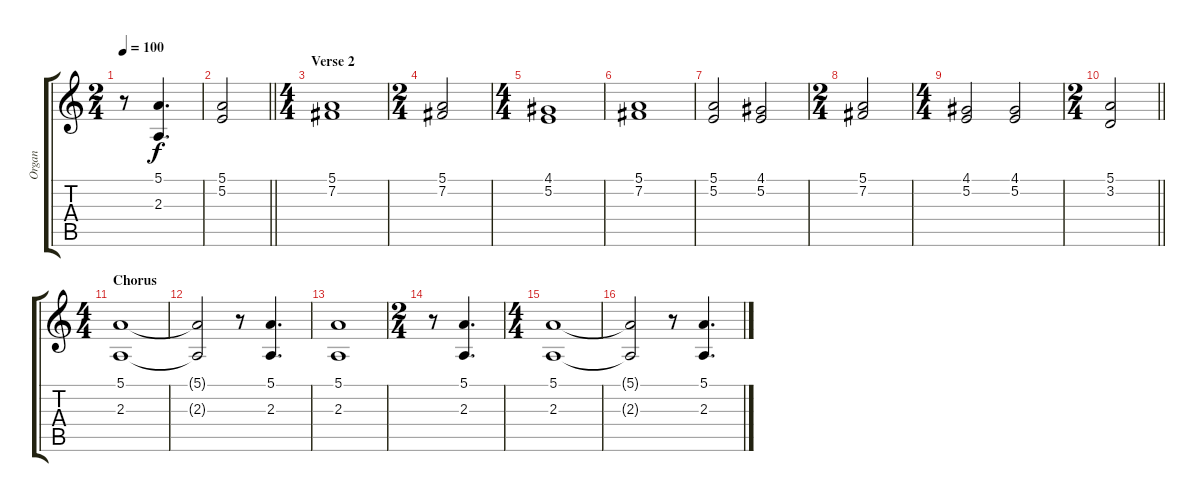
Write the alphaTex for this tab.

\track ("Organ" "Organ") {instrument percussiveorgan}
\staff {score tabs}
\tuning (E4 B3 G3 D3 A2 E2) {hide}
\ts (2 4)
\tempo 100
\clef g2
\ks c
r.8{dy f} (5.1 2.3).4{d} |
\barLineRight lightlight
(5.1 5.2).2 |
\ts (4 4)
\section ("" "Verse 2")
(5.1 7.2).1 |
\ts (2 4)
(5.1 7.2).2 |
\ts (4 4)
(4.1 5.2).1 |
(5.1 7.2).1 |
(5.1 5.2).2 (4.1 5.2).2 |
\ts (2 4)
(5.1 7.2).2 |
\ts (4 4)
(4.1 5.2).2 (4.1 5.2).2 |
\ts (2 4)
\barLineRight lightlight
(5.1 3.2).2 |
\ts (4 4)
\section ("" "Chorus")
(5.1 2.3).1 |
(5.1{t} 2.3{t}).2 r.8 (5.1 2.3).4{d} |
(5.1 2.3).1 |
\ts (2 4)
r.8 (5.1 2.3).4{d} |
\ts (4 4)
(5.1 2.3).1 |
(5.1{t} 2.3{t}).2 r.8 (5.1 2.3).4{d}
